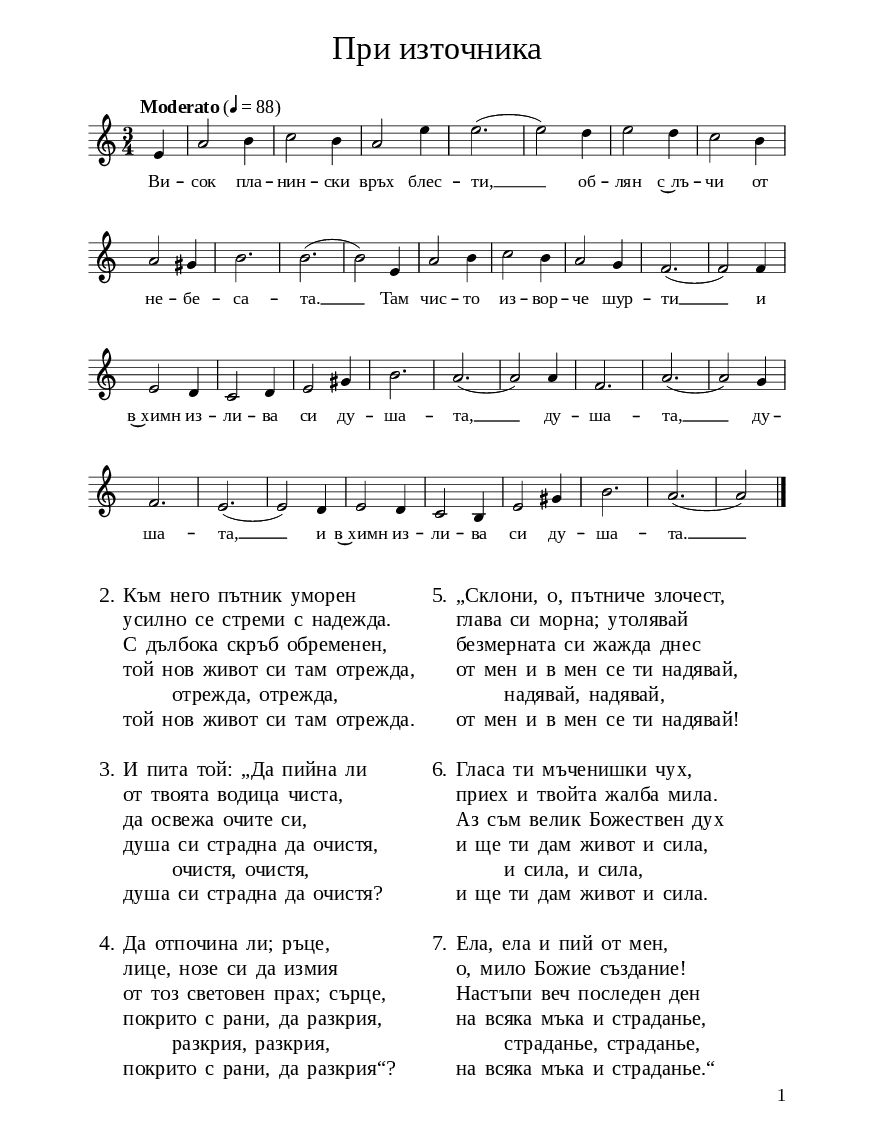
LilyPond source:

\version "2.24.3"

% include paper part and global functions
\include "include/globals.ily"

\bookpart {
  \label #'ref034
  \tocItem \markup "При източника"
  \include "include/bookpart-paper.ily"
  \score {
    \include "include/score-layout.ily"

    \new Voice \absolute{
      \clef treble
      \key a \minor
      \time 3/4
      \tempoFunc "Moderato" 4 "88"
      \autoBeamOff
      \partial 4

      e'4 | a'2 b'4 | c''2 b'4 | a'2 e''4 | e''2. (| e''2) d''4 | e''2 d''4 | c''2 b'4 \break |
      a'2 gis'4 | b'2. | b'2. (| b'2 ) e'4 | a'2 b'4 | c''2 b'4 | a'2 g'4 | f'2. (| f'2 ) f'4 \break |
      e'2 d'4 | c'2 d'4 | e'2 gis'4 | b'2. | a'2. (| a'2 )a'4 | f'2. | a'2. ( | a'2 ) g'4 \break |
      f'2. | e'2. (|e'2) d'4 e'2 d'4 | c'2 b4 | e'2 gis'4 | b'2. | a'2. ( | a'2 ) \bar "|." \break
    }
    \addlyrics {
      Ви -- сок
      пла -- нин -- ски връх блес -- ти, __ об -- лян с~лъ
      -- чи от не -- бе -- са -- та. __ Там чис -- то из
      -- вор -- че шур -- ти __ и в~химн из -- ли -- ва
      си ду -- ша -- -- та, __ ду -- ша -- та, __ ду -- ша --
      та, __ и в~химн из -- ли -- ва си ду -- ша -- та. __
    }

    \header {
      title = \titleFunc "При източника" "Pri iztočnika"
    }

    \midi{}

  } % score


  \markup \fontsize #bgCoupletFontSize {
    \hspace #1
    \override #`(baseline-skip . ,bgCoupletBaselineSkip)
    \column {
      \line { 2. Към него пътник уморен}
      \line {   "   " усилно се стреми с надежда.}
      \line {   "   " С дълбока скръб обременен,}
      \line {   "   " той нов живот си там отрежда,}
      \line {   "   "  "   "  "   " отрежда, отрежда,}
      \line {   "   " той нов живот си там отрежда.}
      \line { " " }
      \line { 3. И пита той: „Да пийна ли}
      \line {   "   " от твоята водица чиста, }
      \line {   "   " да освежа очите си,}
      \line {   "   " душа си страдна да очистя,}
      \line {    "   "  "   "  "   " очистя, очистя,}
      \line {   "   " душа си страдна да очистя?}
      \line { " " }
      \line { 4. Да отпочина ли; ръце,}
      \line {   "   " лице, нозе си да измия}
      \line {   "   " от тоз световен прах; сърце,}
      \line {   "   " покрито с рани, да разкрия,}
      \line {    "   "  "   "  "   " разкрия, разкрия,}
      \line {   "   " покрито с рани, да разкрия“?}



    }

    \hspace #1
    \override #`(baseline-skip . ,bgCoupletBaselineSkip)
    \column {

      \line { 5.  „Склони, о, пътниче злочест,}
      \line {   "   " глава си морна; утолявай}
      \line {   "   " безмерната си жажда днес}
      \line {   "   " от мен и в мен се ти надявай,}
      \line {   "   "  "   "  "   " надявай, надявай,}
      \line {   "   " от мен и в мен се ти надявай!}
      \line { " " }

      \line { 6. Гласа ти мъченишки чух,}
      \line {   "   " приех и твойта жалба мила.}
      \line {   "   " Аз съм велик Божествен дух}
      \line {   "   " и ще ти дам живот и сила,}
      \line {   "   "  "   "  "   " и сила, и сила,}
      \line {   "   " и ще ти дам живот и сила.}
      \line { " " }
      \line { 7. Ела, ела и пий от мен,}
      \line {   "   " о, мило Божие създание!}
      \line {   "   " Настъпи веч последен ден}
      \line {   "   " на всяка мъка и страданье,}
      \line {  "   "  "   "  "   " страданье, страданье,}
      \line {   "   " на всяка мъка и страданье.“}

    }


  } % markup


} % bookpart
